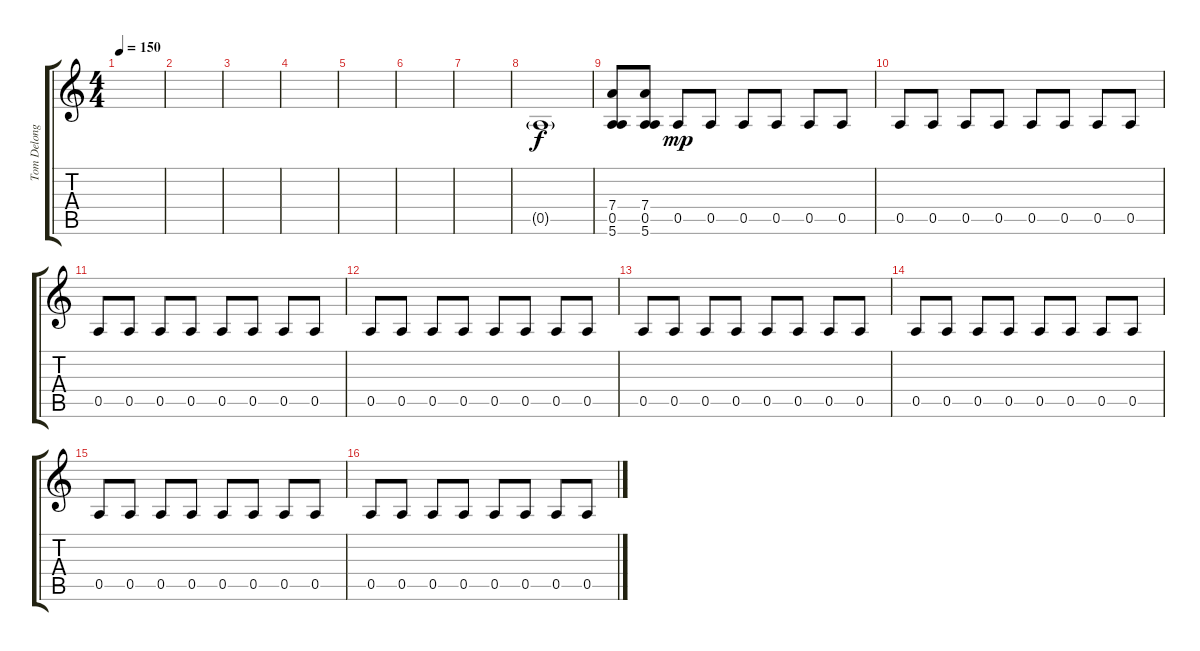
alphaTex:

\track ("Tom Delonge - Distortion Guitar" "Tom Delong") {instrument distortionguitar}
\staff {score tabs}
\tuning (E4 B3 G3 D3 A2 E2) {hide}
\ts (4 4)
\tempo 150
\clef g2
\ks c
|
|
|
|
|
|
|
0.5{g}.1 |
(7.4 0.5 5.6).8{dy f} (7.4 0.5 5.6).8 0.5.8{dy mp} 0.5.8 0.5.8 0.5.8 0.5.8 0.5.8 |
0.5.8 0.5.8 0.5.8 0.5.8 0.5.8 0.5.8 0.5.8 0.5.8 |
0.5.8 0.5.8 0.5.8 0.5.8 0.5.8 0.5.8 0.5.8 0.5.8 |
0.5.8 0.5.8 0.5.8 0.5.8 0.5.8 0.5.8 0.5.8 0.5.8 |
0.5.8 0.5.8 0.5.8 0.5.8 0.5.8 0.5.8 0.5.8 0.5.8 |
0.5.8 0.5.8 0.5.8 0.5.8 0.5.8 0.5.8 0.5.8 0.5.8 |
0.5.8 0.5.8 0.5.8 0.5.8 0.5.8 0.5.8 0.5.8 0.5.8 |
0.5.8 0.5.8 0.5.8 0.5.8 0.5.8 0.5.8 0.5.8 0.5.8
